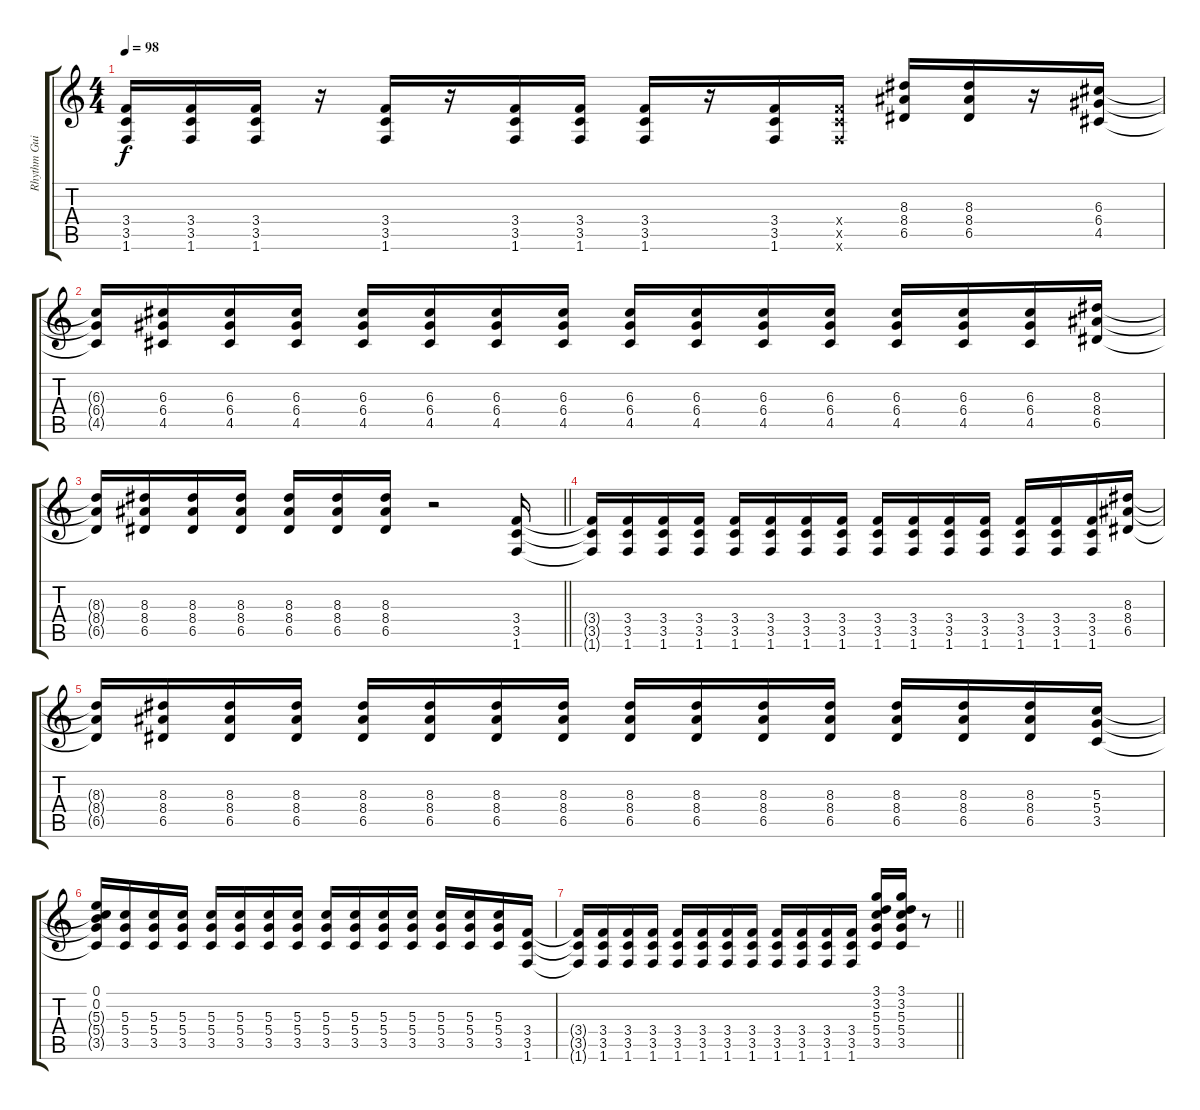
\track ("Rhythm Guitar" "Rhythm Gui") {instrument overdrivenguitar}
\staff {score tabs}
\tuning (E4 B3 G3 D3 A2 E2) {hide}
\ts (4 4)
\tempo 98
\clef g2
\ks c
(3.4{t} 3.5{t} 1.6{t}).16{dy f} (3.4 3.5 1.6).16 (3.4 3.5 1.6).16 r.16 (3.4 3.5 1.6).16 r.16 (3.4 3.5 1.6).16 (3.4 3.5 1.6).16 (3.4 3.5 1.6).16 r.16 (3.4 3.5 1.6).16 (3.4{x} 3.5{x} 1.6{x}).16 (8.3 8.4 6.5).16 (8.3 8.4 6.5).16 r.16 (6.3 6.4 4.5).16 |
(6.3{t} 6.4{t} 4.5{t}).16 (6.3 6.4 4.5).16 (6.3 6.4 4.5).16 (6.3 6.4 4.5).16 (6.3 6.4 4.5).16 (6.3 6.4 4.5).16 (6.3 6.4 4.5).16 (6.3 6.4 4.5).16 (6.3 6.4 4.5).16 (6.3 6.4 4.5).16 (6.3 6.4 4.5).16 (6.3 6.4 4.5).16 (6.3 6.4 4.5).16 (6.3 6.4 4.5).16 (6.3 6.4 4.5).16 (8.3 8.4 6.5).16 |
\barLineRight lightlight
(8.3{t} 8.4{t} 6.5{t}).16 (8.3 8.4 6.5).16 (8.3 8.4 6.5).16 (8.3 8.4 6.5).16 (8.3 8.4 6.5).16 (8.3 8.4 6.5).16 (8.3 8.4 6.5).16 r.2 (3.4 3.5 1.6).16 |
(3.4{t} 3.5{t} 1.6{t}).16 (3.4 3.5 1.6).16 (3.4 3.5 1.6).16 (3.4 3.5 1.6).16 (3.4 3.5 1.6).16 (3.4 3.5 1.6).16 (3.4 3.5 1.6).16 (3.4 3.5 1.6).16 (3.4 3.5 1.6).16 (3.4 3.5 1.6).16 (3.4 3.5 1.6).16 (3.4 3.5 1.6).16 (3.4 3.5 1.6).16 (3.4 3.5 1.6).16 (3.4 3.5 1.6).16 (8.3 8.4 6.5).16 |
(8.3{t} 8.4{t} 6.5{t}).16 (8.3 8.4 6.5).16 (8.3 8.4 6.5).16 (8.3 8.4 6.5).16 (8.3 8.4 6.5).16 (8.3 8.4 6.5).16 (8.3 8.4 6.5).16 (8.3 8.4 6.5).16 (8.3 8.4 6.5).16 (8.3 8.4 6.5).16 (8.3 8.4 6.5).16 (8.3 8.4 6.5).16 (8.3 8.4 6.5).16 (8.3 8.4 6.5).16 (8.3 8.4 6.5).16 (5.3 5.4 3.5).16 |
(0.1 0.2 5.3{t} 5.4{t} 3.5{t}).16 (5.3 5.4 3.5).16 (5.3 5.4 3.5).16 (5.3 5.4 3.5).16 (5.3 5.4 3.5).16 (5.3 5.4 3.5).16 (5.3 5.4 3.5).16 (5.3 5.4 3.5).16 (5.3 5.4 3.5).16 (5.3 5.4 3.5).16 (5.3 5.4 3.5).16 (5.3 5.4 3.5).16 (5.3 5.4 3.5).16 (5.3 5.4 3.5).16 (5.3 5.4 3.5).16 (3.4 3.5 1.6).16 |
\barLineRight lightlight
(3.4{t} 3.5{t} 1.6{t}).16 (3.4 3.5 1.6).16 (3.4 3.5 1.6).16 (3.4 3.5 1.6).16 (3.4 3.5 1.6).16 (3.4 3.5 1.6).16 (3.4 3.5 1.6).16 (3.4 3.5 1.6).16 (3.4 3.5 1.6).16 (3.4 3.5 1.6).16 (3.4 3.5 1.6).16 (3.4 3.5 1.6).16 (3.1 3.2 5.3 5.4 3.5).16 (3.1 3.2 5.3 5.4 3.5).16 r.8
